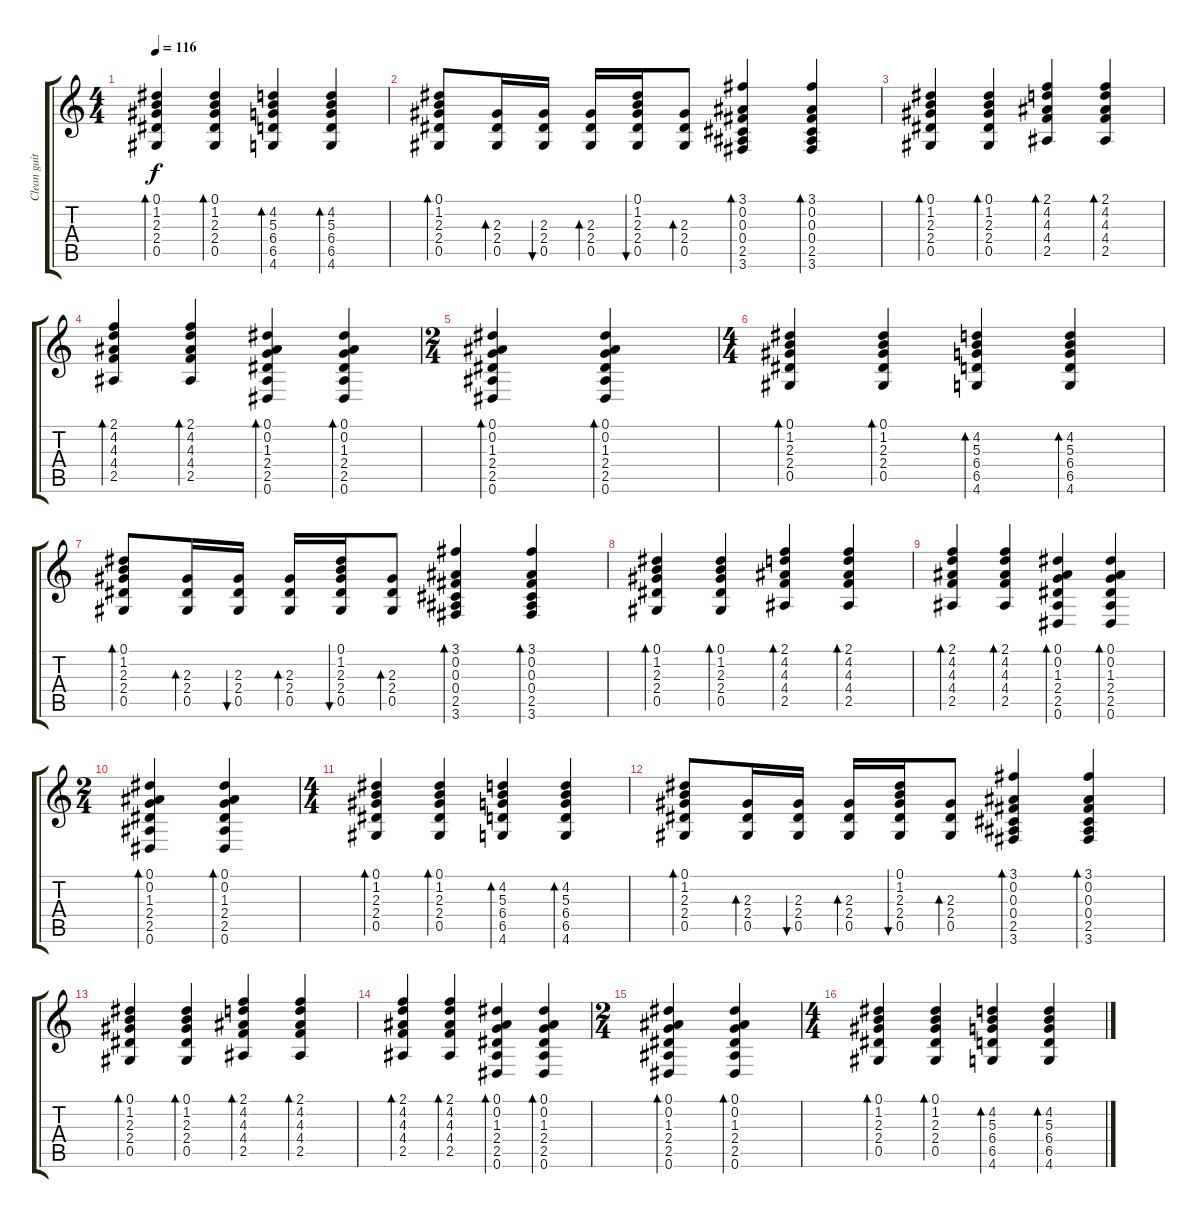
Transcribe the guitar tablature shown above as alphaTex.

\track ("Clean guitar 2" "Clean guit") {instrument acousticguitarsteel}
\staff {score tabs}
\tuning (Eb4 Bb3 Gb3 Db3 Ab2 Eb2) {hide}
\ts (4 4)
\tempo 116
\clef g2
\ks c
(0.1 1.2 2.3 2.4 0.5).4{bd 60 dy f instrument acousticguitarsteel} (0.1 1.2 2.3 2.4 0.5).4{bd 60} (4.2 5.3 6.4 6.5 4.6).4{bd 60} (4.2 5.3 6.4 6.5 4.6).4{bd 60} |
(0.1 1.2 2.3 2.4 0.5).8{bd 60} (2.3 2.4 0.5).16{bd 60} (2.3 2.4 0.5).16{bu 60} (2.3 2.4 0.5).16{bd 60} (0.1 1.2 2.3 2.4 0.5).16{bu 60} (2.3 2.4 0.5).8{bd 60} (3.1 0.2 0.3 0.4 2.5 3.6).4{bd 60} (3.1 0.2 0.3 0.4 2.5 3.6).4{bd 60} |
(0.1 1.2 2.3 2.4 0.5).4{bd 60} (0.1 1.2 2.3 2.4 0.5).4{bd 60} (2.1 4.2 4.3 4.4 2.5).4{bd 60} (2.1 4.2 4.3 4.4 2.5).4{bd 60} |
(2.1 4.2 4.3 4.4 2.5).4{bd 60} (2.1 4.2 4.3 4.4 2.5).4{bd 60} (0.1 0.2 1.3 2.4 2.5 0.6).4{bd 60} (0.1 0.2 1.3 2.4 2.5 0.6).4{bd 60} |
\ts (2 4)
(0.1 0.2 1.3 2.4 2.5 0.6).4{bd 60} (0.1 0.2 1.3 2.4 2.5 0.6).4{bd 60} |
\ts (4 4)
(0.1 1.2 2.3 2.4 0.5).4{bd 60} (0.1 1.2 2.3 2.4 0.5).4{bd 60} (4.2 5.3 6.4 6.5 4.6).4{bd 60} (4.2 5.3 6.4 6.5 4.6).4{bd 60} |
(0.1 1.2 2.3 2.4 0.5).8{bd 60} (2.3 2.4 0.5).16{bd 60} (2.3 2.4 0.5).16{bu 60} (2.3 2.4 0.5).16{bd 60} (0.1 1.2 2.3 2.4 0.5).16{bu 60} (2.3 2.4 0.5).8{bd 60} (3.1 0.2 0.3 0.4 2.5 3.6).4{bd 60} (3.1 0.2 0.3 0.4 2.5 3.6).4{bd 60} |
(0.1 1.2 2.3 2.4 0.5).4{bd 60} (0.1 1.2 2.3 2.4 0.5).4{bd 60} (2.1 4.2 4.3 4.4 2.5).4{bd 60} (2.1 4.2 4.3 4.4 2.5).4{bd 60} |
(2.1 4.2 4.3 4.4 2.5).4{bd 60} (2.1 4.2 4.3 4.4 2.5).4{bd 60} (0.1 0.2 1.3 2.4 2.5 0.6).4{bd 60} (0.1 0.2 1.3 2.4 2.5 0.6).4{bd 60} |
\ts (2 4)
(0.1 0.2 1.3 2.4 2.5 0.6).4{bd 60} (0.1 0.2 1.3 2.4 2.5 0.6).4{bd 60} |
\ts (4 4)
(0.1 1.2 2.3 2.4 0.5).4{bd 60} (0.1 1.2 2.3 2.4 0.5).4{bd 60} (4.2 5.3 6.4 6.5 4.6).4{bd 60} (4.2 5.3 6.4 6.5 4.6).4{bd 60} |
(0.1 1.2 2.3 2.4 0.5).8{bd 60} (2.3 2.4 0.5).16{bd 60} (2.3 2.4 0.5).16{bu 60} (2.3 2.4 0.5).16{bd 60} (0.1 1.2 2.3 2.4 0.5).16{bu 60} (2.3 2.4 0.5).8{bd 60} (3.1 0.2 0.3 0.4 2.5 3.6).4{bd 60} (3.1 0.2 0.3 0.4 2.5 3.6).4{bd 60} |
(0.1 1.2 2.3 2.4 0.5).4{bd 60} (0.1 1.2 2.3 2.4 0.5).4{bd 60} (2.1 4.2 4.3 4.4 2.5).4{bd 60} (2.1 4.2 4.3 4.4 2.5).4{bd 60} |
(2.1 4.2 4.3 4.4 2.5).4{bd 60} (2.1 4.2 4.3 4.4 2.5).4{bd 60} (0.1 0.2 1.3 2.4 2.5 0.6).4{bd 60} (0.1 0.2 1.3 2.4 2.5 0.6).4{bd 60} |
\ts (2 4)
(0.1 0.2 1.3 2.4 2.5 0.6).4{bd 60} (0.1 0.2 1.3 2.4 2.5 0.6).4{bd 60} |
\ts (4 4)
(0.1 1.2 2.3 2.4 0.5).4{bd 60} (0.1 1.2 2.3 2.4 0.5).4{bd 60} (4.2 5.3 6.4 6.5 4.6).4{bd 60} (4.2 5.3 6.4 6.5 4.6).4{bd 60}
